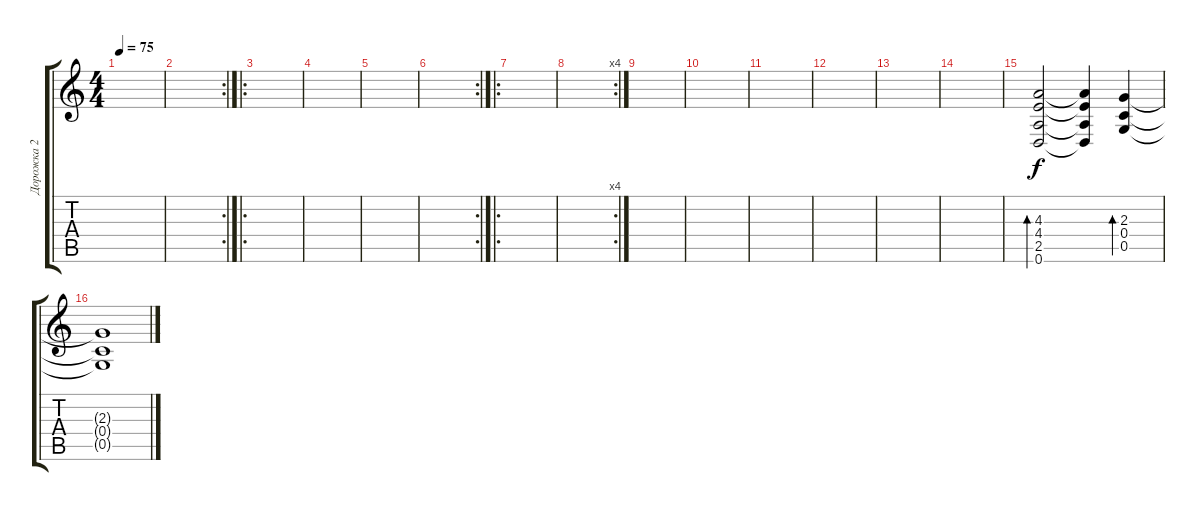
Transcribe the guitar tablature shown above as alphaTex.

\track ("Дорожка 2" "Дорожка 2") {instrument electricguitarjazz}
\staff {score tabs}
\tuning (D4 A3 F3 C3 G2 D2) {hide}
\ts (4 4)
\tempo 75
\clef g2
\ks c
|
\rc 2
|
\ro
|
|
|
\rc 2
|
\ro
|
\rc 4
|
|
|
|
|
|
|
(4.3 4.4 2.5 0.6).2{bd 240 volume 5} (4.3{t} 4.4{t} 2.5{t} 0.6{t}).4 (2.3 0.4 0.5).4{bd 240} |
(2.3{t} 0.4{t} 0.5{t}).1{volume 6}
